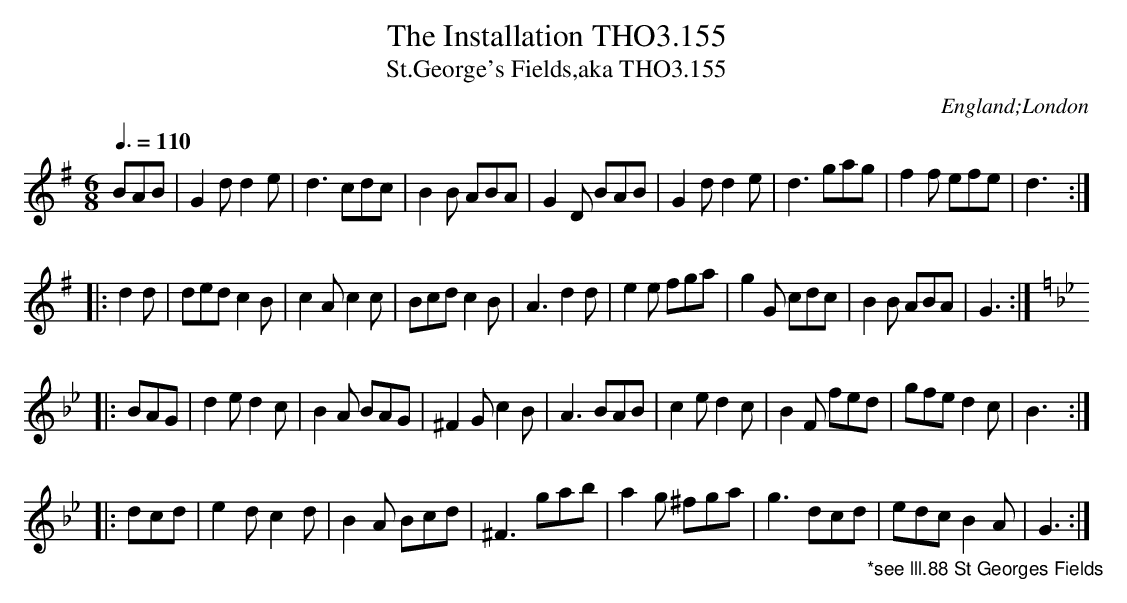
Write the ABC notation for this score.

X:1
T:Installation THO3.155, The
T:St.George's Fields,aka THO3.155
O:England;London
M:6/8
L:1/8
Q:3/8=110
K:G
BAB| G2 d d2 e|d3 cdc|B2 B ABA|G2 D BAB|G2 d d2 e|d3 gag| f2 f efe|d3:|
|:d2 d|ded c2 B|c2 A c2 c|Bcd c2 B|A3 d2 d| e2 e fga|g2 G cdc|B2 B ABA| G3:|
K:Bb
|:BAG|d2 e d2 c|B2 A BAG|^F2 G c2 B| A3 BAB| c2 e d2 c|B2 F fed|gfe d2 c|B3:|
|:dcd|e2 d c2 d|B2 A Bcd|^F3 gab|\
a2 g ^fga|g3 dcd"_*see lll.88 St Georges Fields"|edc B2 A|G3:|
